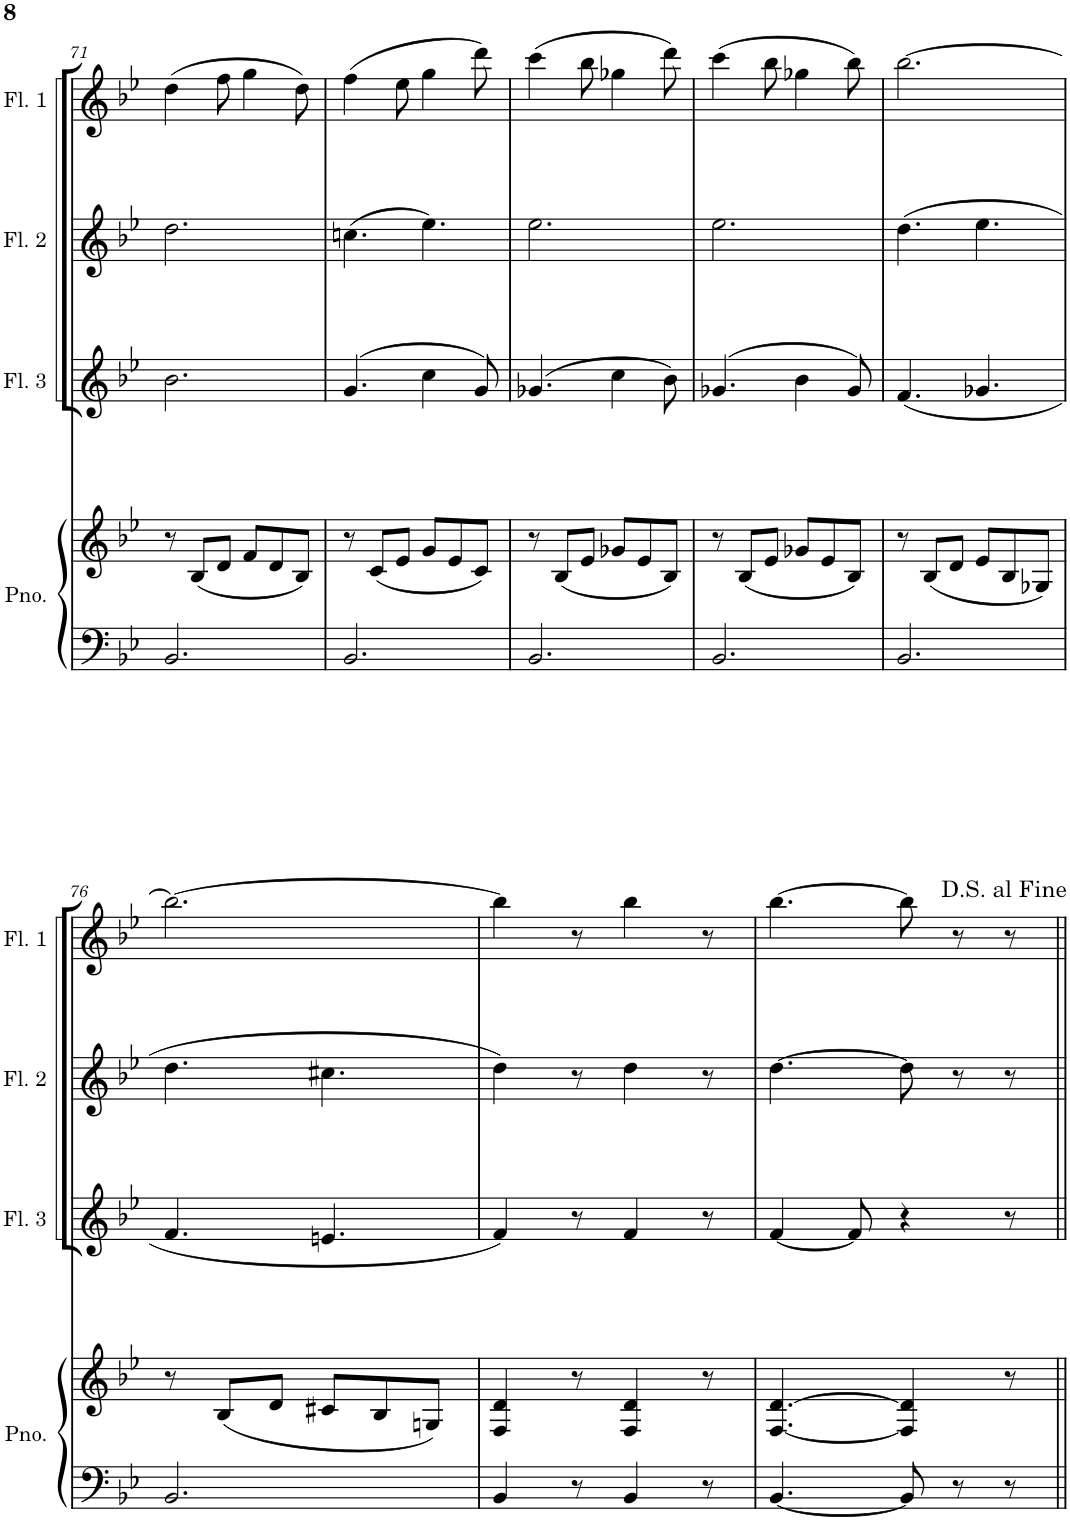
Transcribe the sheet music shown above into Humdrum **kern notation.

**kern	**kern	**kern	**kern	**kern
*part4	*part4	*part3	*part2	*part1
*staff5	*staff4	*staff3	*staff2	*staff1
*I"Piano	*	*I"Dwarsfluit 3	*I"Dwarsfluit 2	*I"Dwarsfluit 1
*I'Pno.	*	*	*	*
!!LO:PB:g=z
*clefF4	*clefG2	*clefG2	*clefG2	*clefG2
*k[b-e-]	*k[b-e-]	*k[b-e-]	*k[b-e-]	*k[b-e-]
*M6/8	*M6/8	*M6/8	*M6/8	*M6/8
=71	=71	=71	=71	=71
2.BB-/	8r	2.b-\	2.dd\	(4dd\
.	(8B-/L	.	.	.
.	8d/J	.	.	8ff\
.	8f/L	.	.	4gg\
.	8d/	.	.	.
.	8B-/J)	.	.	8dd\)
=72	=72	=72	=72	=72
2.BB-/	8r	(4.g/	(4.ccn\	(4ff\
.	(8c/L	.	.	.
.	8e-/J	.	.	8ee-\
.	8g/L	4cc\	4.ee-\)	4gg\
.	8e-/	.	.	.
.	8c/J)	8g/)	.	8ddd\)
=73	=73	=73	=73	=73
2.BB-/	8r	(4.g-X/	2.ee-\	(4ccc\
.	(8B-/L	.	.	.
.	8e-/J	.	.	8bb-\
.	8g-X/L	4cc\	.	4gg-X\
.	8e-/	.	.	.
.	8B-/J)	8b-\)	.	8ddd\)
=74	=74	=74	=74	=74
2.BB-/	8r	(4.g-X/	2.ee-\	(4ccc\
.	(8B-/L	.	.	.
.	8e-/J	.	.	8bb-\
.	8g-X/L	4b-\	.	4gg-X\
.	8e-/	.	.	.
.	8B-/J)	8g-/)	.	8bb-\)
=75	=75	=75	=75	=75
2.BB-/	8r	(4.f/	(4.dd\	[2.bb-\
.	(8B-/L	.	.	.
.	8d/J	.	.	.
.	8e-/L	4.g-X/	4.ee-\	.
.	8B-/	.	.	.
.	8G-X/J)	.	.	.
!!LO:LB:g=z
=76	=76	=76	=76	=76
2.BB-/	8r	4.f/	4.dd\	2.bb-\_
.	(8B-/L	.	.	.
.	8d/J	.	.	.
.	8c#X/L	4.en/	4.cc#X\	.
.	8B-/	.	.	.
.	8Gn/J)	.	.	.
=77	=77	=77	=77	=77
4BB-/	4F/ 4d/	4f/)	4dd\)	4bb-\]
8r	8r	8r	8r	8r
4BB-/	4F/ 4d/	4f/	4dd\	4bb-\
8r	8r	8r	8r	8r
=78	=78	=78	=78	=78
[4.BB-/	[4.F/ [4.d/	[4f/	[4.dd\	[4.bb-\
.	.	8f/]	.	.
8BB-/]	4F/] 4d/]	4r	8dd\]	8bb-\]
8r	.	.	8r	8r
8r	8r	8r	8r	8r
=||	=||	=||	=||	=||
*-	*-	*-	*-	*-
